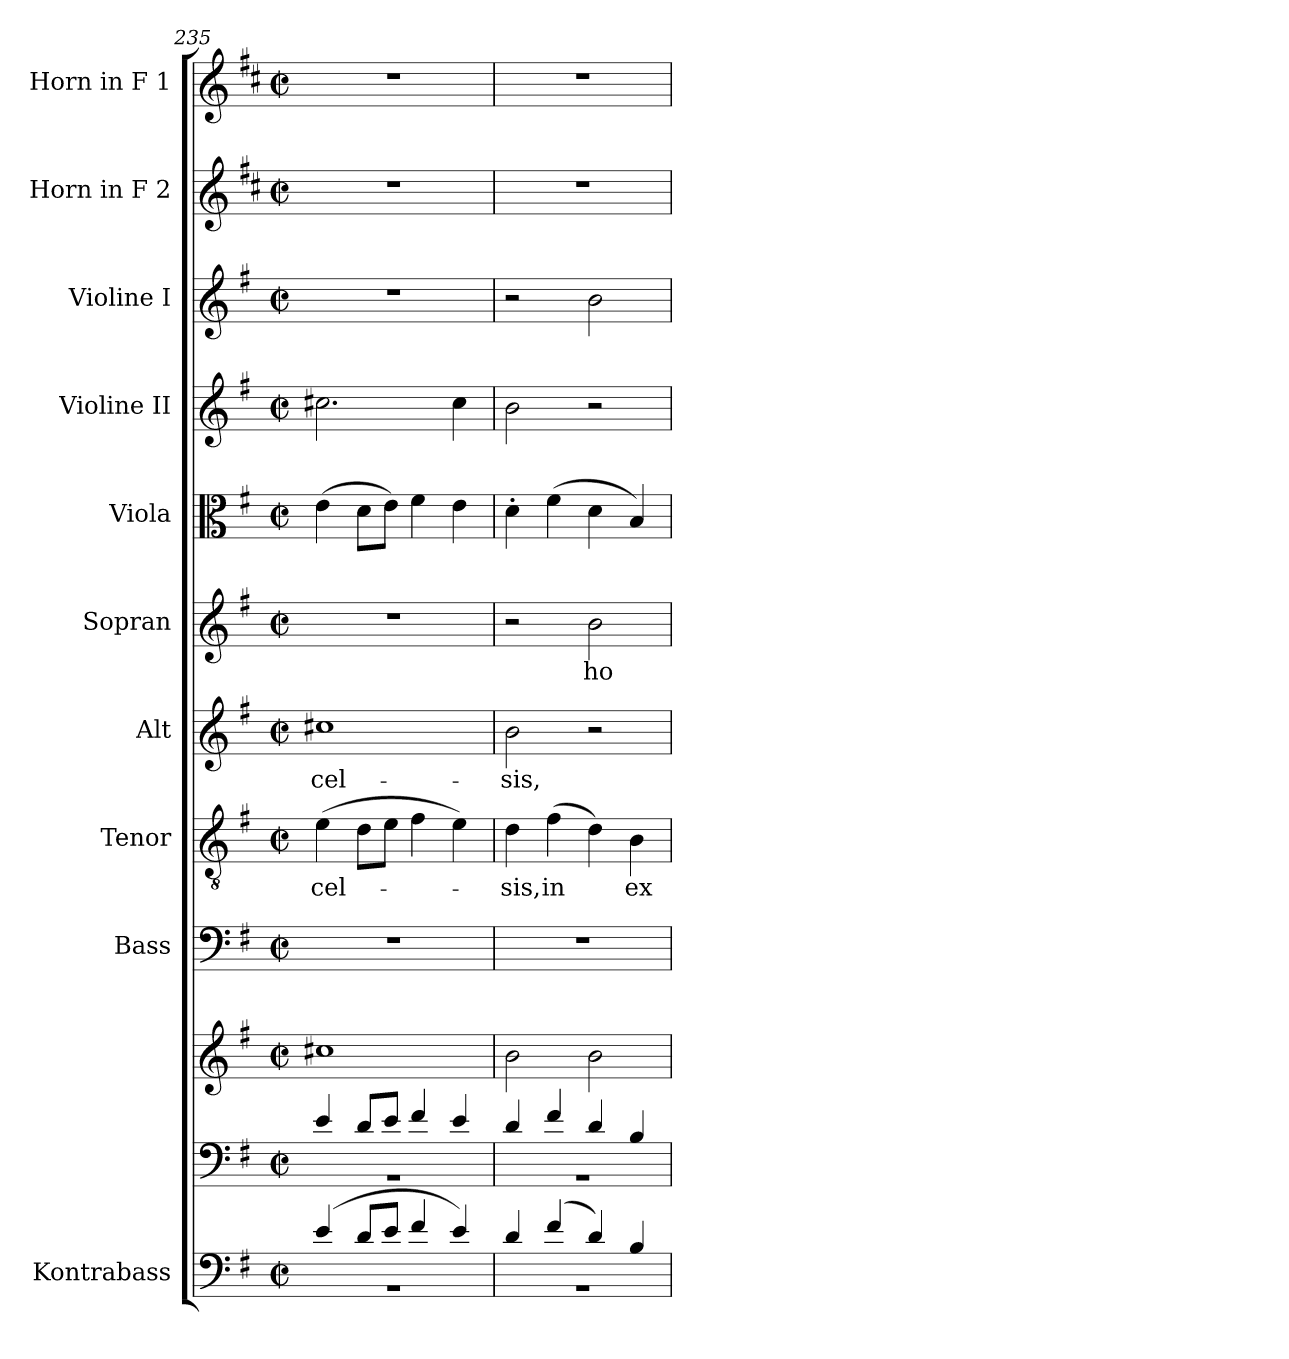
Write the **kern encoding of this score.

**kern	**kern	**kern	**kern	**kern	**text	**kern	**text	**kern	**text	**kern	**kern	**kern	**kern	**kern
*part11	*part10	*part10	*part9	*part8	*part8	*part7	*part7	*part6	*part6	*part5	*part4	*part3	*part2	*part1
*staff12	*staff11	*staff10	*staff9	*staff8	*staff8	*staff7	*staff7	*staff6	*staff6	*staff5	*staff4	*staff3	*staff2	*staff1
*I"Kontrabass	*	*	*I"Bass	*I"Tenor	*	*I"Alt	*	*I"Sopran	*	*I"Viola	*I"Violine II	*I"Violine I	*I"Horn in F 2	*I"Horn in F 1
*I'Kb.	*	*	*I'B.	*I'T.	*	*I'A.	*	*I'S.	*	*I'Vla.	*I'Vl. II	*I'Vl. I	*	*
!!LO:PB:g=z
*clefF4	*clefF4	*clefG2	*clefF4	*clefGv2	*	*clefG2	*	*clefG2	*	*clefC3	*clefG2	*clefG2	*clefG2	*clefG2
*ITrd7c12	*	*	*	*	*	*	*	*	*	*	*	*	*ITrd4c7	*ITrd4c7
*k[f#]	*k[f#]	*k[f#]	*k[f#]	*k[f#]	*	*k[f#]	*	*k[f#]	*	*k[f#]	*k[f#]	*k[f#]	*k[f#]	*k[f#]
*G:	*G:	*G:	*G:	*G:	*	*G:	*	*G:	*	*G:	*G:	*G:	*G:	*G:
*M2/2	*M2/2	*M2/2	*M2/2	*M2/2	*	*M2/2	*	*M2/2	*	*M2/2	*M2/2	*M2/2	*M2/2	*M2/2
*met(c|)	*met(c|)	*met(c|)	*met(c|)	*met(c|)	*	*met(c|)	*	*met(c|)	*	*met(c|)	*met(c|)	*met(c|)	*met(c|)	*met(c|)
=235	=235	=235	=235	=235	=235	=235	=235	=235	=235	=235	=235	=235	=235	=235
*^	*^	*	*	*	*	*	*	*	*	*	*	*	*	*
!	!	!	!	!	!	!	!LO:LY:b	!	!LO:LY:b	!	!	!	!	!	!	!
(<4E/	1rBB	4e/	1rBB	1cc#X	1r	(>4e\	-cel-	1cc#X	-cel-	1r	.	(>4e\	2.cc#X\	1r	1r	1r
8D/L	.	8d/L	.	.	.	8d\L	.	.	.	.	.	8d\L	.	.	.	.
8E/J	.	8e/J	.	.	.	8e\J	.	.	.	.	.	8e\J)	.	.	.	.
4F#/	.	4f#/	.	.	.	4f#\	.	.	.	.	.	4f#\	.	.	.	.
4E/)	.	4e/	.	.	.	4e\)	.	.	.	.	.	4e\	4cc#\	.	.	.
=236	=236	=236	=236	=236	=236	=236	=236	=236	=236	=236	=236	=236	=236	=236	=236	=236
!	!	!	!	!	!	!	!LO:LY:b	!	!LO:LY:b	!	!	!	!	!	!	!
4D/	1rBB	4d/	1rBB	2b\	1r	4d\	-sis,	2b\	-sis,	2r	.	4d'>\	2b\	2r	1r	1r
!	!	!	!	!	!	!	!LO:LY:b	!	!	!	!	!	!	!	!	!
(4F#/	.	4f#/	.	.	.	(>4f#\	in	.	.	.	.	(>4f#\	.	.	.	.
!	!	!	!	!	!	!	!	!	!	!	!LO:LY:b	!	!	!	!	!
4D/)	.	4d/	.	2b\	.	4d\)	.	2r	.	2b\	ho-	4d\	2r	2b\	.	.
!	!	!	!	!	!	!	!LO:LY:b	!	!	!	!	!	!	!	!	!
4BB/	.	4B/	.	.	.	4B\	ex-	.	.	.	.	4B/)	.	.	.	.
*v	*v	*	*	*	*	*	*	*	*	*	*	*	*	*	*	*
*	*v	*v	*	*	*	*	*	*	*	*	*	*	*	*	*
=	=	=	=	=	=	=	=	=	=	=	=	=	=	=
*-	*-	*-	*-	*-	*-	*-	*-	*-	*-	*-	*-	*-	*-	*-
